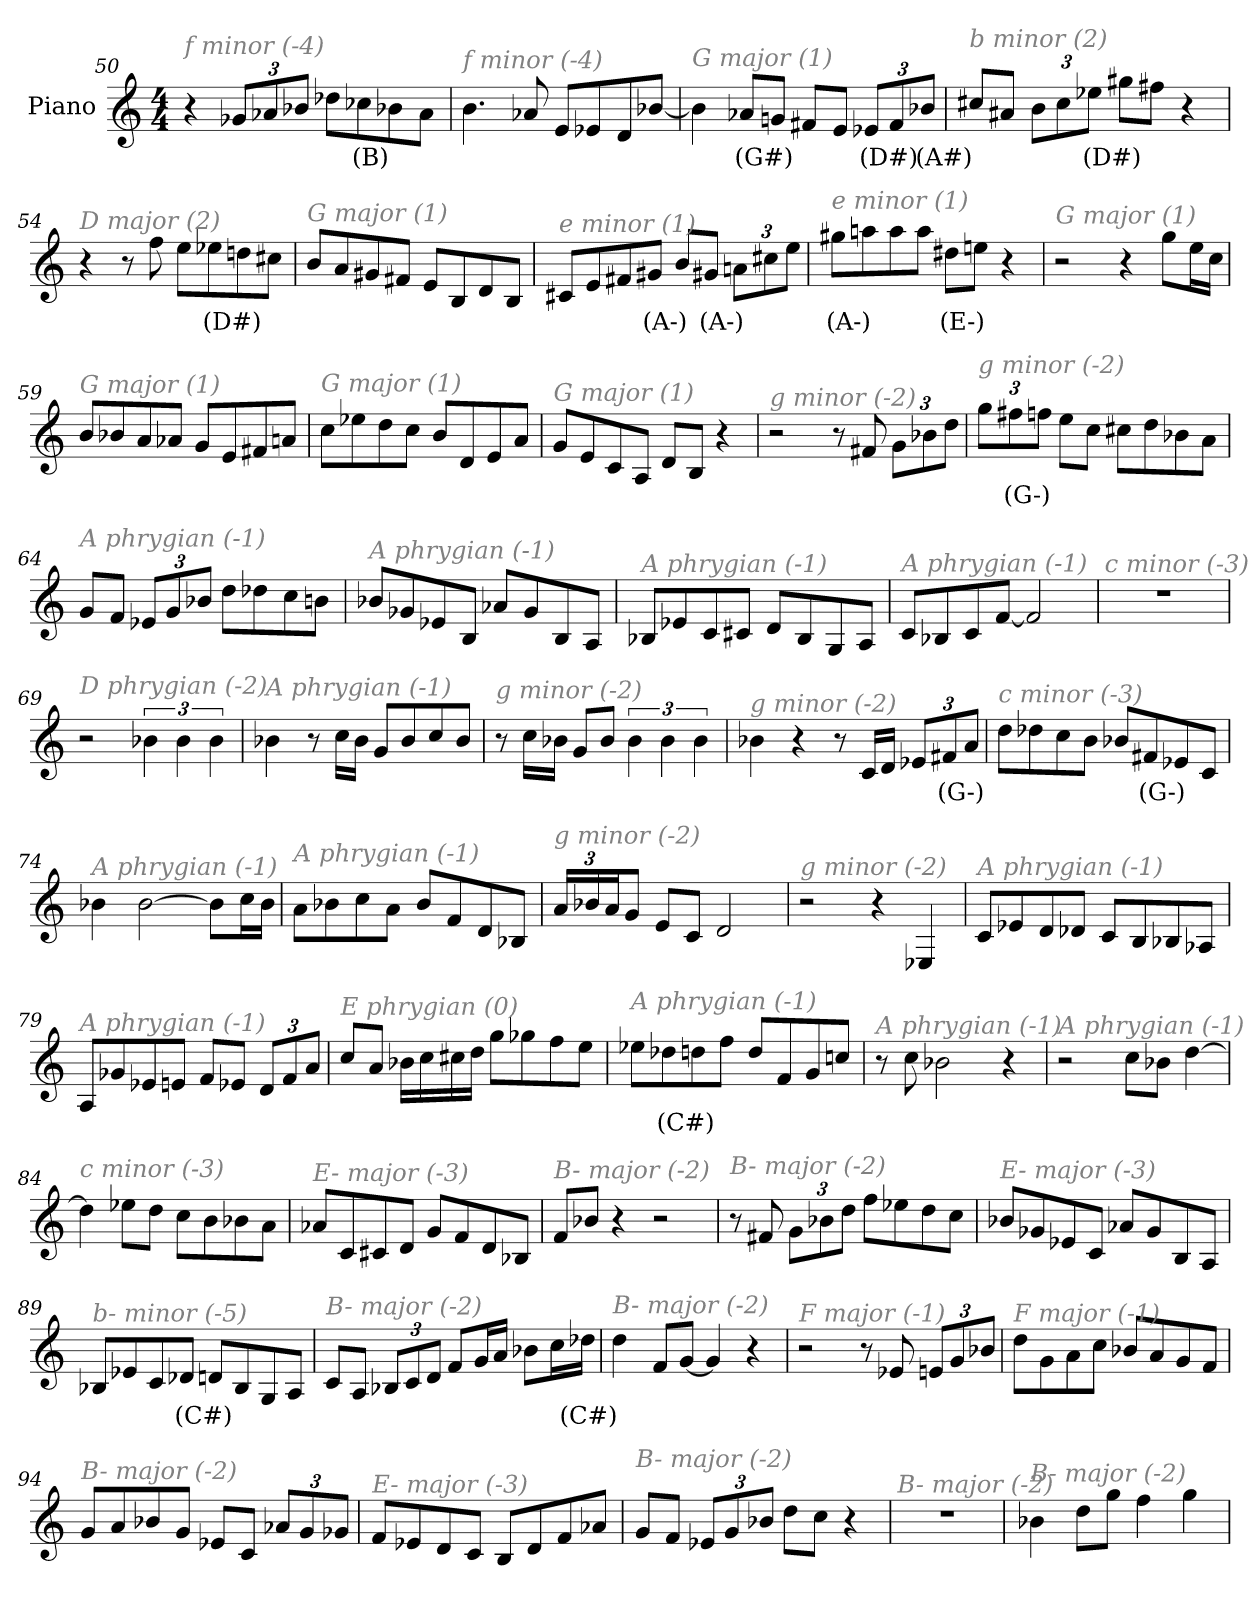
**kern	**text
*part1	*part1
*staff1	*staff1
*I"Piano	*
*I'Pno	*
!!LO:LB:g=z
*clefG2	*
*k[]	*
*M4/4	*
=50	=50
!LO:TX:i:color=#808080:t=f minor (-4)	!
4r	.
*Xbrackettup	*
12g-X/L	.
12a-X/	.
12b-X/J	.
8dd-X\L	.
8cc-Xi\	(B)
8b-X\	.
8a-\J	.
=51	=51
!LO:TX:i:color=#808080:t=f minor (-4)	!
4.b\	.
8a-X/	.
8e/L	.
8e-X/	.
8d/	.
[8b-X/J	.
=52	=52
!LO:TX:i:color=#808080:t=G major (1)	!
4b-\]	.
8a-Xj/L	(G#)
8gn/J	.
8f#X/L	.
8e/J	.
12e-Xj/L	(D#)
12f#/	.
12b-Xj/J	(A#)
=53	=53
!LO:TX:i:color=#808080:t=b minor (2)	!
8cc#X/L	.
8a#X/J	.
12b\L	.
12cc#\	.
12ee-Xj\J	(D#)
8gg#X\L	.
8ff#X\J	.
4r	.
!!LO:LB:g=z
=54	=54
!LO:TX:i:color=#808080:t=D major (2)	!
4r	.
8r	.
8ff\	.
8ee\L	.
8ee-Xj\	(D#)
8ddn\	.
8cc#X\J	.
=55	=55
!LO:TX:i:color=#808080:t=G major (1)	!
8b/L	.
8a/	.
8g#XZ/	.
8f#X/J	.
8e/L	.
8B/	.
8d/	.
8B/J	.
=56	=56
!LO:TX:i:color=#808080:t=e minor (1)	!
8c#X/L	.
8e/	.
8f#X/	.
8g#Xj/J	(A-)
8b/L	.
8g#Xj/J	(A-)
12an\L	.
12cc#X\	.
12ee\J	.
=57	=57
!LO:TX:i:color=#808080:t=e minor (1)	!
8gg#Xj\L	(A-)
8aan\	.
8aa\	.
8aa\J	.
8dd#Xj\L	(E-)
8een\J	.
4r	.
!!LO:LB:g=z
=58	=58
!LO:TX:i:color=#808080:t=G major (1)	!
2r	.
4r	.
8gg\L	.
16ee\L	.
16cc\JJ	.
=59	=59
!LO:TX:i:color=#808080:t=G major (1)	!
8b/L	.
8b-X/	.
8a/	.
8a-X/J	.
8g/L	.
8e/	.
8f#X/	.
8an/J	.
=60	=60
!LO:TX:i:color=#808080:t=G major (1)	!
8cc\L	.
8ee-X\	.
8dd\	.
8cc\J	.
8b/L	.
8d/	.
8e/	.
8a/J	.
=61	=61
!LO:TX:i:color=#808080:t=G major (1)	!
8g/L	.
8e/	.
8c/	.
8A/J	.
8d/L	.
8B/J	.
4r	.
!!LO:LB:g=z
=62	=62
!LO:TX:i:color=#808080:t=g minor (-2)	!
2r	.
8r	.
8f#X/	.
12g\L	.
12b-X\	.
12dd\J	.
=63	=63
!LO:TX:i:color=#808080:t=g minor (-2)	!
12gg\L	.
12ff#Xj\	(G-)
12ff\J	.
8ee\L	.
8cc\J	.
8cc#X\L	.
8dd\	.
8b-X\	.
8a\J	.
=64	=64
!LO:TX:i:color=#808080:t=A phrygian (-1)	!
8g/L	.
8f/J	.
12e-X/L	.
12g/	.
12b-X/J	.
8dd\L	.
8dd-X\	.
8cc\	.
8bn\J	.
=65	=65
!LO:TX:i:color=#808080:t=A phrygian (-1)	!
8b-X/L	.
8g-X/	.
8e-X/	.
8B/J	.
8a-X/L	.
8g-/	.
8B/	.
8A/J	.
!!LO:LB:g=z
=66	=66
!LO:TX:i:color=#808080:t=A phrygian (-1)	!
8B-X/L	.
8e-X/	.
8c/	.
8c#X/J	.
8d/L	.
8B-/	.
8G/	.
8A/J	.
=67	=67
!LO:TX:i:color=#808080:t=A phrygian (-1)	!
8c/L	.
8B-X/	.
8c/	.
[8f/J	.
2f/]	.
=68	=68
!LO:TX:i:color=#808080:t=c minor (-3)	!
1r	.
=69	=69
!LO:TX:i:color=#808080:t=D phrygian (-2)	!
2r	.
*brackettup	*
6b-X\	.
6b-\	.
6b-\	.
=70	=70
!LO:TX:i:color=#808080:t=A phrygian (-1)	!
4b-X\	.
8r	.
16cc\LL	.
16b-\JJ	.
8g/L	.
8b-/	.
8cc/	.
8b-/J	.
!!LO:LB:g=z
=71	=71
!LO:TX:i:color=#808080:t=g minor (-2)	!
8r	.
16cc\LL	.
16b-X\JJ	.
8g/L	.
8b-/J	.
6b-\	.
6b-\	.
6b-\	.
=72	=72
!LO:TX:i:color=#808080:t=g minor (-2)	!
4b-X\	.
4r	.
8r	.
16c/LL	.
16d/JJ	.
*Xbrackettup	*
12e-X/L	.
12f#Xj/	(G-)
12a/J	.
=73	=73
!LO:TX:i:color=#808080:t=c minor (-3)	!
8dd\L	.
8dd-X\	.
8cc\	.
8b\J	.
8b-X/L	.
8f#Xj/	(G-)
8e-X/	.
8c/J	.
=74	=74
!LO:TX:i:color=#808080:t=A phrygian (-1)	!
4b-X\	.
[2b-\	.
8b-\L]	.
16cc\L	.
16b-\JJ	.
!!LO:LB:g=z
=75	=75
!LO:TX:i:color=#808080:t=A phrygian (-1)	!
8a\L	.
8b-X\	.
8cc\	.
8a\J	.
8b-/L	.
8f/	.
8d/	.
8B-X/J	.
=76	=76
!LO:TX:i:color=#808080:t=g minor (-2)	!
24a/LL	.
24b-X/	.
24a/J	.
8g/J	.
8e/L	.
8c/J	.
2d/	.
=77	=77
!LO:TX:i:color=#808080:t=g minor (-2)	!
2r	.
4r	.
4E-X/	.
=78	=78
!LO:TX:i:color=#808080:t=A phrygian (-1)	!
8c/L	.
8e-X/	.
8d/	.
8d-X/J	.
8c/L	.
8B/	.
8B-X/	.
8A-X/J	.
!!LO:LB:g=z
=79	=79
!LO:TX:i:color=#808080:t=A phrygian (-1)	!
8A/L	.
8g-X/	.
8e-X/	.
8en/J	.
8f/L	.
8e-X/J	.
12d/L	.
12f/	.
12a/J	.
=80	=80
!LO:TX:i:color=#808080:t=E phrygian (0)	!
8cc/L	.
8a/J	.
16b-X\LL	.
16cc\	.
16cc#X\	.
16dd\JJ	.
8gg\L	.
8gg-X\	.
8ff\	.
8ee\J	.
=81	=81
!LO:TX:i:color=#808080:t=A phrygian (-1)	!
8ee-X\L	.
8dd-Xj\	(C#)
8dd\	.
8ff\J	.
8dd/L	.
8f/	.
8g/	.
8ccn/J	.
=82	=82
!LO:TX:i:color=#808080:t=A phrygian (-1)	!
8r	.
8cc\	.
2b-X\	.
4r	.
!!LO:LB:g=z
=83	=83
!LO:TX:i:color=#808080:t=A phrygian (-1)	!
2r	.
8cc\L	.
8b-X\J	.
[4dd\	.
=84	=84
!LO:TX:i:color=#808080:t=c minor (-3)	!
4dd\]	.
8ee-X\L	.
8dd\J	.
8cc\L	.
8b\	.
8b-X\	.
8a\J	.
=85	=85
!LO:TX:i:color=#808080:t=E- major (-3)	!
8a-X/L	.
8c/	.
8c#X/	.
8d/J	.
8g/L	.
8f/	.
8d/	.
8B-X/J	.
=86	=86
!LO:TX:i:color=#808080:t=B- major (-2)	!
8f/L	.
8b-X/J	.
4r	.
2r	.
=87	=87
!LO:TX:i:color=#808080:t=B- major (-2)	!
8r	.
8f#X/	.
12g\L	.
12b-X\	.
12dd\J	.
8ff\L	.
8ee-X\	.
8dd\	.
8cc\J	.
!!LO:LB:g=z
=88	=88
!LO:TX:i:color=#808080:t=E- major (-3)	!
8b-X/L	.
8g-X/	.
8e-X/	.
8c/J	.
8a-X/L	.
8g-/	.
8B/	.
8A/J	.
=89	=89
!LO:TX:i:color=#808080:t=b- minor (-5)	!
8B-X/L	.
8e-X/	.
8c/	.
8d-Xj/J	(C#)
8d/L	.
8B-/	.
8G/	.
8A/J	.
=90	=90
!LO:TX:i:color=#808080:t=B- major (-2)	!
8c/L	.
8A/J	.
12B-X/L	.
12c/	.
12d/J	.
8f/L	.
16g/L	.
16a/JJ	.
8b-X\L	.
16cc\L	.
16dd-Xj\JJ	(C#)
=91	=91
!LO:TX:i:color=#808080:t=B- major (-2)	!
4dd\	.
8f/L	.
[8g/J	.
4g/]	.
4r	.
!!LO:PB:g=z
=92	=92
!LO:TX:i:color=#808080:t=F major (-1)	!
2r	.
8r	.
8e-X/	.
12en/L	.
12g/	.
12b-X/J	.
=93	=93
!LO:TX:i:color=#808080:t=F major (-1)	!
8dd\L	.
8g\	.
8a\	.
8cc\J	.
8b-X/L	.
8a/	.
8g/	.
8f/J	.
=94	=94
!LO:TX:i:color=#808080:t=B- major (-2)	!
8g/L	.
8a/	.
8b-X/	.
8g/J	.
8e-X/L	.
8c/J	.
12a-X/L	.
12g/	.
12g-X/J	.
=95	=95
!LO:TX:i:color=#808080:t=E- major (-3)	!
8f/L	.
8e-X/	.
8d/	.
8c/J	.
8B/L	.
8d/	.
8f/	.
8a-X/J	.
!!LO:LB:g=z
=96	=96
!LO:TX:i:color=#808080:t=B- major (-2)	!
8g/L	.
8f/J	.
12e-X/L	.
12g/	.
12b-X/J	.
8dd\L	.
8cc\J	.
4r	.
=97	=97
!LO:TX:i:color=#808080:t=B- major (-2)	!
1r	.
=98	=98
!LO:TX:i:color=#808080:t=B- major (-2)	!
4b-X\	.
8dd\L	.
8gg\J	.
4ff\	.
4gg\	.
=	=
*-	*-
